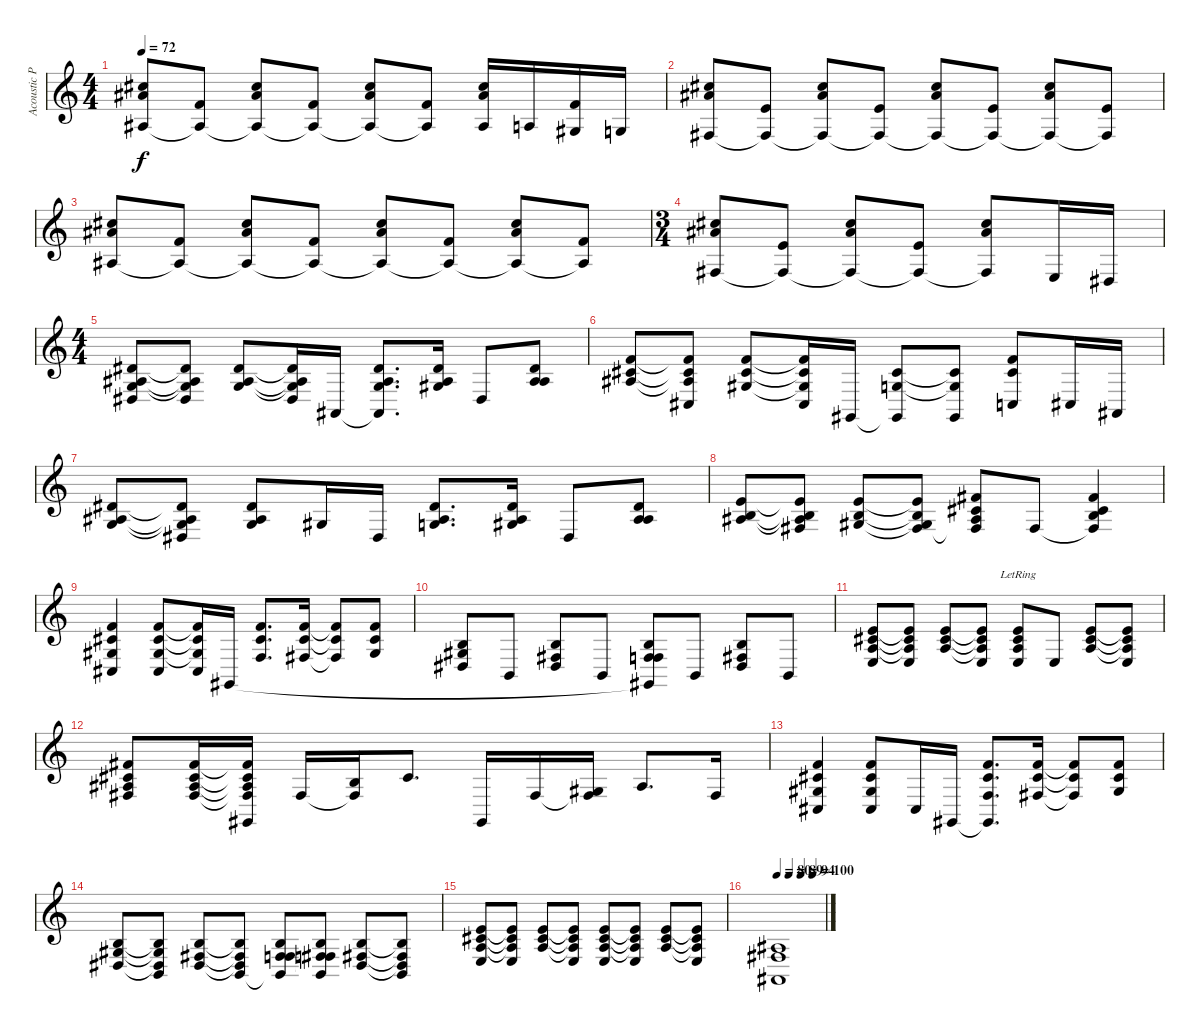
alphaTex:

\track ("Acoustic Piano" "Acoustic P") {instrument acousticgrandpiano}
\staff {score}
\tuning (E4 B3 G3 D3 A2 E2 B1) {hide}
\ts (4 4)
\tempo 72
\clef g2
\ks c
(9.1 11.2 3.3).8{dy f} (1.1 3.3{t}).8 (9.1 11.2 3.3{t}).8 (1.1 3.3{t}).8 (9.1 11.2 3.3{t}).8 (1.1 3.3{t}).8 (9.1 11.2 3.3).16 2.3.16 (1.1 1.3).16 0.3.16 |
(9.1 11.2 4.4).8 (0.1 4.4{t}).8 (9.1 11.2 4.4{t}).8 (0.1 4.4{t}).8 (9.1 11.2 4.4{t}).8 (0.1 4.4{t}).8 (9.1 11.2 4.4{t}).8 (0.1 4.4{t}).8 |
(9.1 11.2 3.3).8 (1.1 3.3{t}).8 (9.1 11.2 3.3{t}).8 (1.1 3.3{t}).8 (9.1 11.2 3.3{t}).8 (1.1 3.3{t}).8 (9.1 11.2 3.3{t}).8 (1.1 3.3{t}).8 |
\ts (3 4)
(9.1 11.2 4.4).8 (0.1 4.4{t}).8 (9.1 11.2 4.4{t}).8 (0.1 4.4{t}).8 (9.1 11.2 4.4{t}).8 2.4.16 1.4.16 |
\ts (4 4)
(4.2 3.3 5.4 6.5).8 (4.2{t} 3.3{t} 5.4{t} 6.5).8 (4.2 3.3 5.4).8 (4.2{t} 3.3{t} 5.4{t} 6.5).16 1.5.16 (4.2 3.3 5.4 1.5{t}).8{d} (4.2 3.3 6.4).16 1.4.8 (4.2 3.3 8.4).8 |
(1.1 2.2 3.3).8 (1.1{t} 2.2{t} 3.3{t} 4.5).8 (1.1 2.2 1.3).8 (1.1{t} 2.2{t} 1.3{t} 4.5).16 4.6.16 (2.2 0.3 4.6{t}).8 (2.2{t} 0.3{t} 4.6).8 (1.1 2.2 3.5).8 4.5.16 1.5.16 |
(4.2 3.3 5.4).8 (4.2{t} 3.3{t} 5.4{t} 6.5).8 (4.2 3.3 5.4).8 1.3.16 1.4.16 (4.2 3.3 5.4).8{d} (4.2 3.3 6.4).16 1.4.8 (4.2 3.3 8.4).8 |
(0.1 0.2 3.3).8 (0.1{t} 0.2{t} 3.3{t} 4.4).8 (0.1 0.2 1.3).8 (0.1{t} 0.2{t} 1.3{t} 4.4).8 (2.1 2.2 3.3 4.4{t}).8 4.4.8 (2.1 2.2 4.3 4.4{t}).4 |
(1.1 2.2 1.3 4.5).4 (1.1 2.2 1.3 4.5).8 (1.1{t} 2.2{t} 1.3{t} 4.5).16 4.6.16 (1.1 2.2 3.4).8{d} (1.1 2.2 4.4).16 (1.1{t} 2.2{t} 4.4{t}).8 (1.1 2.2 1.3).8 |
(0.2 1.3 1.4).8 2.5.8 (0.2 4.4 6.5).8 2.5.8 (0.2 4.4 8.5 4.6{t}).8 2.5.8 (0.2 4.4 6.5).8 2.5.8 |
(0.1 2.2 2.3 2.4).8 (0.1{t} 2.2{t} 2.3{t} 2.4).8 (0.1 2.2 2.3).8 (0.1{t} 2.2{t} 2.3{t} 2.4).8 (0.1{lr} 2.2{lr} 2.3{lr} 2.4{lr}).8 2.4.8 (0.1 2.2 2.3).8 (0.1{t} 2.2{t} 2.3{t} 2.4).8 |
(2.1 2.2 3.3 4.4).8 (2.1 2.2 3.3 4.4).16 (2.1{t} 2.2{t} 3.3{t} 4.4{t} 4.6).16 4.4.16 (0.2 4.4{t}).16 2.2.8{d} 4.6.16 4.4.16 (1.3 4.4{t}).16 3.3.8{d} 4.4.16 |
(1.1 2.2 1.3 4.5).4 (1.1 2.2 1.3 4.5).8 4.5.16 4.6.16 (1.1 2.2 3.4 4.6{t}).8{d} (1.1 2.2 4.4).16 (1.1{t} 2.2{t} 4.4{t}).8 (1.1 2.2 1.3).8 |
(0.2 1.3 1.4).8 (0.2{t} 1.3{t} 1.4{t} 2.5).8 (0.2 4.4 6.5).8 (0.2{t} 4.4{t} 6.5{t} 7.6).8 (0.2 4.4 8.5 7.6{t}).8 (0.2{t} 4.4{t} 8.5{t} 7.6).8 (0.2 4.4 6.5).8 (0.2{t} 4.4{t} 6.5{t} 7.6).8 |
(0.1 2.2 2.3 2.4).8 (0.1{t} 2.2{t} 2.3{t} 2.4).8 (0.1 2.2 2.3).8 (0.1{t} 2.2{t} 2.3{t} 2.4).8 (0.1 2.2 2.3 2.4).8 (0.1{t} 2.2{t} 2.3{t} 2.4).8 (0.1 2.2 2.3).8 (0.1{t} 2.2{t} 2.3{t} 2.4).8 |
\tempo 80
\tempo (89 0.25)
\tempo (94 0.5)
\tempo (100 0.75)
(3.3 4.4 1.5).1
